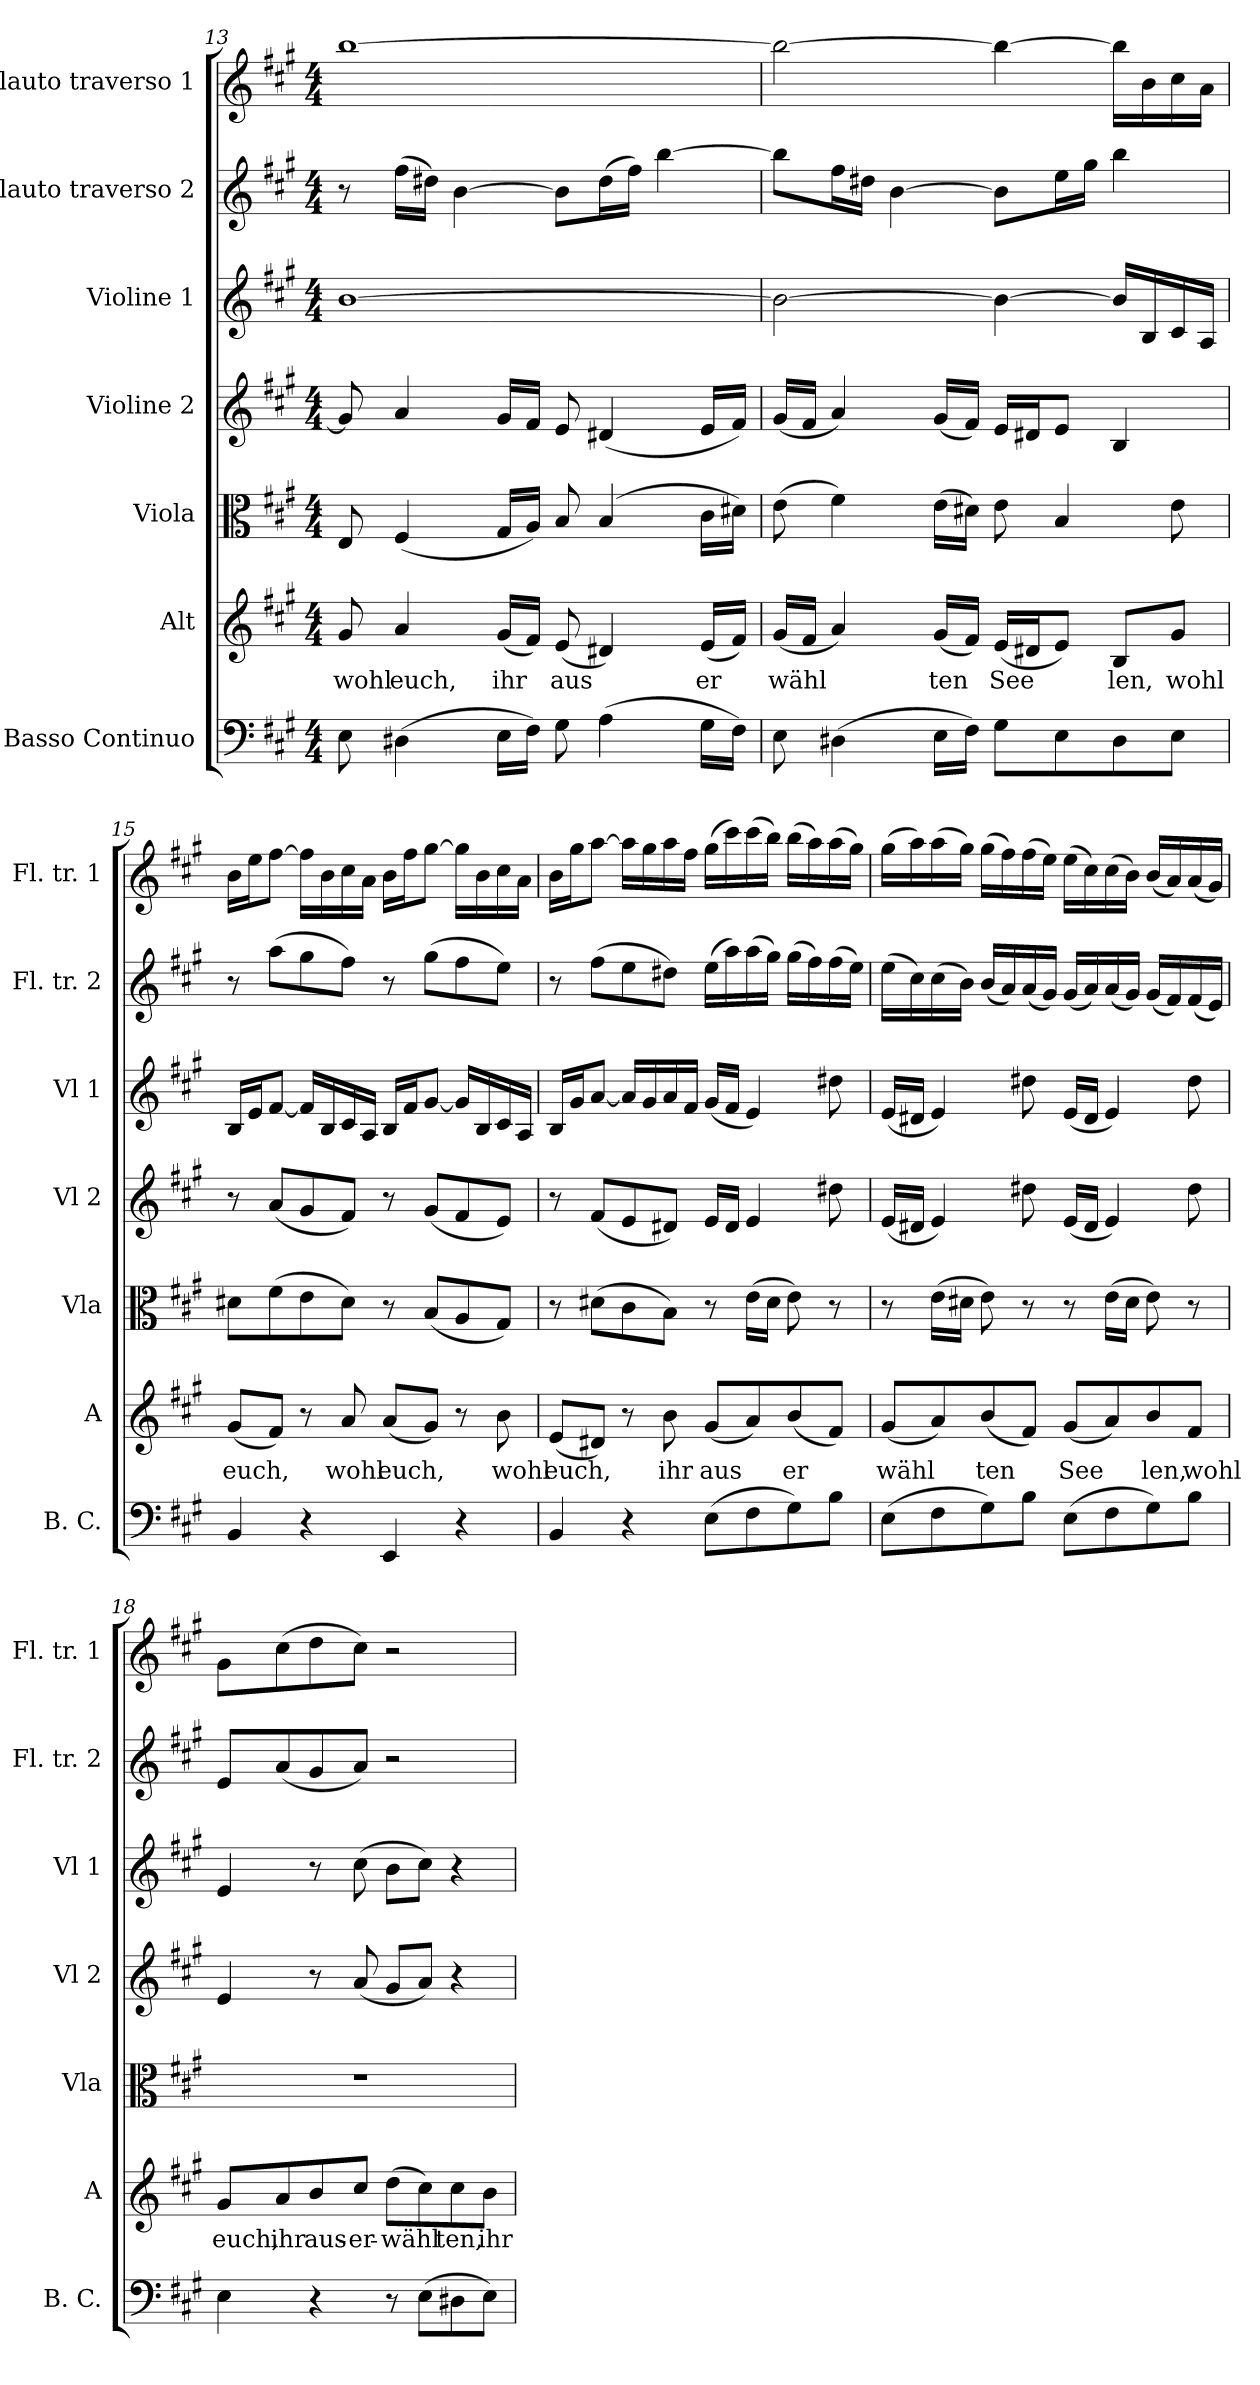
**kern	**kern	**text	**kern	**kern	**kern	**kern	**kern
*part7	*part6	*part6	*part5	*part4	*part3	*part2	*part1
*staff7	*staff6	*staff6	*staff5	*staff4	*staff3	*staff2	*staff1
*I"Basso Continuo	*I"Alt	*	*I"Viola	*I"Violine 2	*I"Violine 1	*I"Flauto traverso 2	*I"Flauto traverso 1
*I'B. C.	*I'A	*	*I'Vla	*I'Vl 2	*I'Vl 1	*I'Fl. tr. 2	*I'Fl. tr. 1
!!LO:LB:g=z
*clefF4	*clefG2	*	*clefC3	*clefG2	*clefG2	*clefG2	*clefG2
*k[f#c#g#]	*k[f#c#g#]	*	*k[f#c#g#]	*k[f#c#g#]	*k[f#c#g#]	*k[f#c#g#]	*k[f#c#g#]
*M4/4	*M4/4	*	*M4/4	*M4/4	*M4/4	*M4/4	*M4/4
=13	=13	=13	=13	=13	=13	=13	=13
!	!	!LO:LY:b	!	!	!	!	!
8E\	8g#/	wohl	8E/	8g#/]	[1b	8r	[1bb
!	!	!LO:LY:b	!	!	!	!	!
(4D#X\	4a/	euch,	(4F#/	4a/	.	(16ff#\LL	.
.	.	.	.	.	.	16dd#X\JJ)	.
.	.	.	.	.	.	[4b\	.
!	!	!LO:LY:b	!	!	!	!	!
16E\LL	(16g#/LL	ihr	16G#/LL	16g#/LL	.	.	.
16F#\JJ)	16f#/JJ)	.	16A/JJ)	16f#/JJ	.	.	.
!	!	!LO:LY:b	!	!	!	!	!
8G#\	(8e/	aus	8B/	8e/	.	8b\L]	.
(4A\	4d#X/)	.	(4B/	(4d#X/	.	(16dd#\L	.
.	.	.	.	.	.	16ff#\JJ)	.
.	.	.	.	.	.	[4bb\	.
!	!	!LO:LY:b	!	!	!	!	!
16G#\LL	(16e/LL	er	16c#\LL	16e/LL	.	.	.
16F#\JJ)	16f#/JJ)	.	16d#X\JJ)	16f#/JJ)	.	.	.
!!LO:LB:g=z
=14	=14	=14	=14	=14	=14	=14	=14
!	!	!LO:LY:b	!	!	!	!	!
8E\	(16g#/LL	wähl	(8e\	(16g#/LL	2b\_	8bb\L]	2bb\_
.	16f#/JJ	.	.	16f#/JJ	.	.	.
(4D#X\	4a/)	.	4f#\)	4a/)	.	16ff#\L	.
.	.	.	.	.	.	16dd#X\JJ	.
.	.	.	.	.	.	[4b\	.
!	!	!LO:LY:b	!	!	!	!	!
16E\LL	(16g#/LL	ten	(16e\LL	(16g#/LL	.	.	.
16F#\JJ)	16f#/JJ)	.	16d#X\JJ)	16f#/JJ)	.	.	.
!	!	!LO:LY:b	!	!	!	!	!
8G#\L	(16e/LL	See	8e\	16e/LL	4b\_	8b\L]	4bb\_
.	16d#X/J	.	.	16d#X/J	.	.	.
8E\	8e/J)	.	4B/	8e/J	.	16ee\L	.
.	.	.	.	.	.	16gg#\JJ	.
!	!	!LO:LY:b	!	!	!	!	!
8D#\	8B/L	len,	.	4B/	16b/LL]	4bb\	16bb\LL]
.	.	.	.	.	16B/	.	16b\
!	!	!LO:LY:b	!	!	!	!	!
8E\J	8g#/J	wohl	8e\	.	16c#/	.	16cc#\
.	.	.	.	.	16A/JJ	.	16a\JJ
=15	=15	=15	=15	=15	=15	=15	=15
!	!	!LO:LY:b	!	!	!	!	!
4BB/	(8g#/L	euch,	8d#X\L	8r	16B/LL	8r	16b\LL
.	.	.	.	.	16e/J	.	16ee\J
.	8f#/J)	.	(8f#\	(8a/L	[8f#/J	(8aa\L	[8ff#\J
4r	8r	.	8e\	8g#/	16f#/LL]	8gg#\	16ff#\LL]
.	.	.	.	.	16B/	.	16b\
!	!	!LO:LY:b	!	!	!	!	!
.	8a/	wohl	8d#\J)	8f#/J)	16c#/	8ff#\J)	16cc#\
.	.	.	.	.	16A/JJ	.	16a\JJ
!	!	!LO:LY:b	!	!	!	!	!
4EE/	(8a/L	euch,	8r	8r	16B/LL	8r	16b\LL
.	.	.	.	.	16f#/J	.	16ff#\J
.	8g#/J)	.	(8B/L	(8g#/L	[8g#/J	(8gg#\L	[8gg#\J
4r	8r	.	8A/	8f#/	16g#/LL]	8ff#\	16gg#\LL]
.	.	.	.	.	16B/	.	16b\
!	!	!LO:LY:b	!	!	!	!	!
.	8b\	wohl	8G#/J)	8e/J)	16c#/	8ee\J)	16cc#\
.	.	.	.	.	16A/JJ	.	16a\JJ
!!LO:PB:g=z
=16	=16	=16	=16	=16	=16	=16	=16
!	!	!LO:LY:b	!	!	!	!	!
4BB/	(8e/L	euch,	8r	8r	16B/LL	8r	16b\LL
.	.	.	.	.	16g#/J	.	16gg#\J
.	8d#X/J)	.	(8d#X\L	(8f#/L	[8a/J	(8ff#\L	[8aa\J
4r	8r	.	8c#\	8e/	16a/LL]	8ee\	16aa\LL]
.	.	.	.	.	16g#/	.	16gg#\
!	!	!LO:LY:b	!	!	!	!	!
.	8b\	ihr	8B\J)	8d#X/J)	16a/	8dd#X\J)	16aa\
.	.	.	.	.	16f#/JJ	.	16ff#\JJ
!	!	!LO:LY:b	!	!	!	!	!
(8E\L	(8g#/L	aus	8r	16e/LL	(16g#/LL	(16ee\LL	(16gg#\LL
.	.	.	.	16d#/JJ	16f#/JJ	16aa\)	16ccc#\)
8F#\	8a/)	.	(16e\LL	4e/	4e/)	(16aa\	(16ccc#\
.	.	.	16d#\JJ	.	.	16gg#\JJ)	16bb\JJ)
!	!	!LO:LY:b	!	!	!	!	!
8G#\)	(8b/	er	8e\)	.	.	(16gg#\LL	(16bb\LL
.	.	.	.	.	.	16ff#\)	16aa\)
8B\J	8f#/J)	.	8r	8dd#X\	8dd#X\	(16ff#\	(16aa\
.	.	.	.	.	.	16ee\JJ)	16gg#\JJ)
!!LO:LB:g=z
=17	=17	=17	=17	=17	=17	=17	=17
!	!	!LO:LY:b	!	!	!	!	!
(8E\L	(8g#/L	wähl	8r	(16e/LL	(16e/LL	(16ee\LL	(16gg#\LL
.	.	.	.	16d#X/JJ	16d#X/JJ	16cc#\)	16aa\)
8F#\	8a/)	.	(16e\LL	4e/)	4e/)	(16cc#\	(16aa\
.	.	.	16d#X\JJ	.	.	16b\JJ)	16gg#\JJ)
!	!	!LO:LY:b	!	!	!	!	!
8G#\)	(8b/	ten	8e\)	.	.	(16b/LL	(16gg#\LL
.	.	.	.	.	.	16a/)	16ff#\)
8B\J	8f#/J)	.	8r	8dd#X\	8dd#X\	(16a/	(16ff#\
.	.	.	.	.	.	16g#/JJ)	16ee\JJ)
!	!	!LO:LY:b	!	!	!	!	!
(8E\L	(8g#/L	See	8r	(16e/LL	(16e/LL	(16g#/LL	(16ee\LL
.	.	.	.	16d#/JJ	16d#/JJ	16a/)	16cc#\)
8F#\	8a/)	.	(16e\LL	4e/)	4e/)	(16a/	(16cc#\
.	.	.	16d#\JJ	.	.	16g#/JJ)	16b\JJ)
!	!	!LO:LY:b	!	!	!	!	!
8G#\)	8b/	len,	8e\)	.	.	(16g#/LL	(16b/LL
.	.	.	.	.	.	16f#/)	16a/)
!	!	!LO:LY:b	!	!	!	!	!
8B\J	8f#/J	wohl	8r	8dd#\	8dd#\	(16f#/	(16a/
.	.	.	.	.	.	16e/JJ)	16g#/JJ)
=18	=18	=18	=18	=18	=18	=18	=18
!	!	!LO:LY:b	!	!	!	!	!
4E\	8g#/L	euch,	1r	4e/	4e/	8e/L	8g#\L
!	!	!LO:LY:b	!	!	!	!	!
.	8a/	ihr	.	.	.	(8a/	(8cc#\
!	!	!LO:LY:b	!	!	!	!	!
4r	8b/	aus-	.	8r	8r	8g#/	8dd\
!	!	!LO:LY:b	!	!	!	!	!
.	8cc#/J	er-	.	(8a/	(8cc#\	8a/J)	8cc#\J)
!	!	!LO:LY:b	!	!	!	!	!
8r	(8dd\L	wähl	.	8g#/L	8b\L	2r	2r
(8E\L	8cc#\)	.	.	8a/J)	8cc#\J)	.	.
!	!	!LO:LY:b	!	!	!	!	!
8D#X\	8cc#\	ten,	.	4r	4r	.	.
!	!	!LO:LY:b	!	!	!	!	!
8E\J)	8b\J	ihr	.	.	.	.	.
=	=	=	=	=	=	=	=
*-	*-	*-	*-	*-	*-	*-	*-
